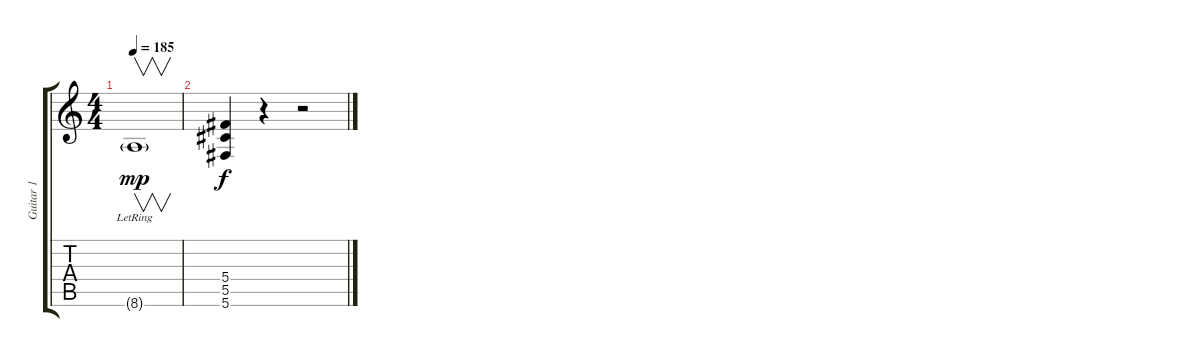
\track ("Guitar 1" "Guitar 1") {instrument distortionguitar}
\staff {score tabs}
\tuning (Eb4 Bb3 Gb3 Db3 Ab2 Db2) {hide}
\ts (4 4)
\tempo 185
\clef g2
\ks c
8.6{g lr}.1{v dy mp} |
(5.4 5.5 5.6).4{dy f} r.4 r.2
